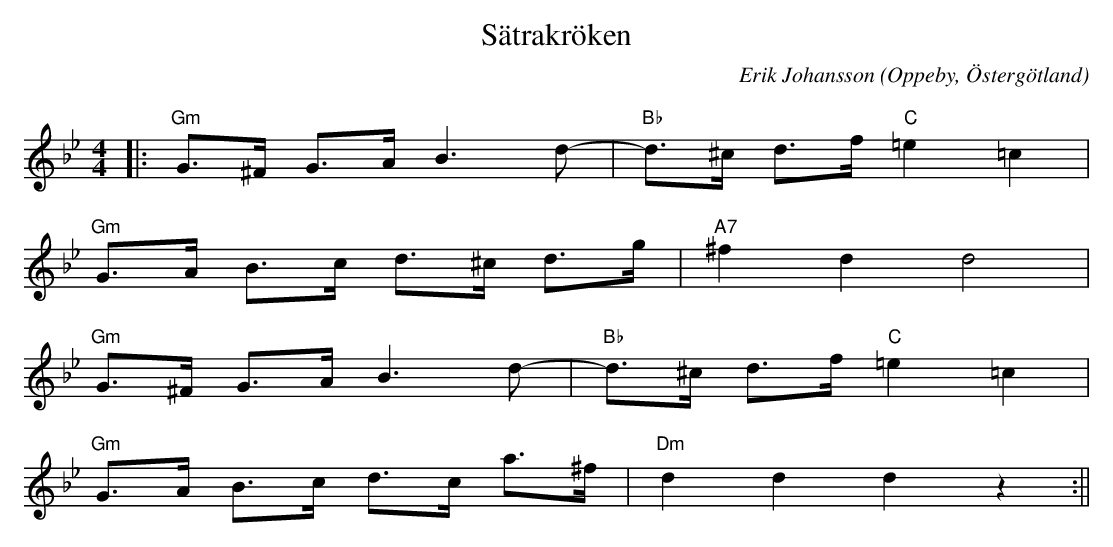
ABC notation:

X:1
T:Sätrakröken
C:Erik Johansson
O:Oppeby, Östergötland
Q:130
M:4/4
L:1/8
K:Gm
|:"Gm"G>^F G>A B3 d-|"Bb" d>^c d>f"C" =e2 =c2|
  "Gm"G>A B>c d>^c d>g|"A7" ^f2 d2 d4 |
  "Gm"G>^F G>A B3 d-|"Bb" d>^c d>f"C" =e2 =c2|
  "Gm"G>A B>c d>c a>^f|"Dm" d2 d2 d2 z2 :||
